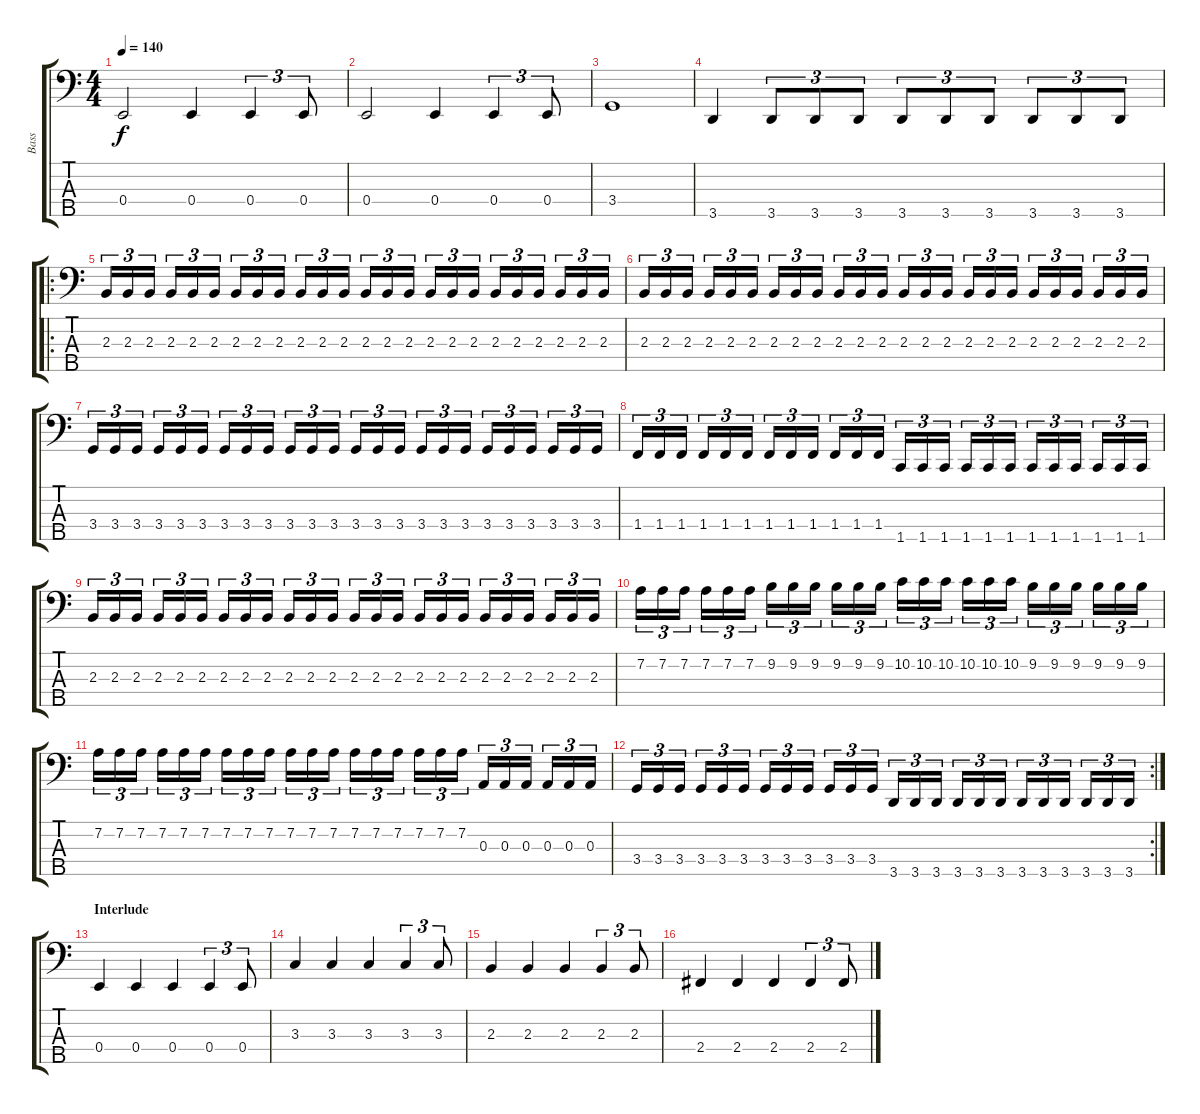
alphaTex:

\track ("Bass" "Bass") {instrument electricbassfinger}
\staff {score tabs}
\tuning (G2 D2 A1 E1 B0) {hide}
\ts (4 4)
\tempo 140
\clef f4
\ks c
0.4.2{dy f instrument electricbassfinger} 0.4.4 0.4.4{tu (3 2)} 0.4.8{tu (3 2)} |
0.4.2 0.4.4 0.4.4{tu (3 2)} 0.4.8{tu (3 2)} |
3.4.1 |
3.5.4 3.5.8{tu (3 2)} 3.5.8{tu (3 2)} 3.5.8{tu (3 2)} 3.5.8{tu (3 2)} 3.5.8{tu (3 2)} 3.5.8{tu (3 2)} 3.5.8{tu (3 2)} 3.5.8{tu (3 2)} 3.5.8{tu (3 2)} |
\ro
2.3.16{tu (3 2) volume 15 instrument electricbasspick} 2.3.16{tu (3 2)} 2.3.16{tu (3 2)} 2.3.16{tu (3 2)} 2.3.16{tu (3 2)} 2.3.16{tu (3 2)} 2.3.16{tu (3 2)} 2.3.16{tu (3 2)} 2.3.16{tu (3 2)} 2.3.16{tu (3 2)} 2.3.16{tu (3 2)} 2.3.16{tu (3 2)} 2.3.16{tu (3 2)} 2.3.16{tu (3 2)} 2.3.16{tu (3 2)} 2.3.16{tu (3 2)} 2.3.16{tu (3 2)} 2.3.16{tu (3 2)} 2.3.16{tu (3 2)} 2.3.16{tu (3 2)} 2.3.16{tu (3 2)} 2.3.16{tu (3 2)} 2.3.16{tu (3 2)} 2.3.16{tu (3 2)} |
2.3.16{tu (3 2)} 2.3.16{tu (3 2)} 2.3.16{tu (3 2)} 2.3.16{tu (3 2)} 2.3.16{tu (3 2)} 2.3.16{tu (3 2)} 2.3.16{tu (3 2)} 2.3.16{tu (3 2)} 2.3.16{tu (3 2)} 2.3.16{tu (3 2)} 2.3.16{tu (3 2)} 2.3.16{tu (3 2)} 2.3.16{tu (3 2)} 2.3.16{tu (3 2)} 2.3.16{tu (3 2)} 2.3.16{tu (3 2)} 2.3.16{tu (3 2)} 2.3.16{tu (3 2)} 2.3.16{tu (3 2)} 2.3.16{tu (3 2)} 2.3.16{tu (3 2)} 2.3.16{tu (3 2)} 2.3.16{tu (3 2)} 2.3.16{tu (3 2)} |
3.4.16{tu (3 2)} 3.4.16{tu (3 2)} 3.4.16{tu (3 2)} 3.4.16{tu (3 2)} 3.4.16{tu (3 2)} 3.4.16{tu (3 2)} 3.4.16{tu (3 2)} 3.4.16{tu (3 2)} 3.4.16{tu (3 2)} 3.4.16{tu (3 2)} 3.4.16{tu (3 2)} 3.4.16{tu (3 2)} 3.4.16{tu (3 2)} 3.4.16{tu (3 2)} 3.4.16{tu (3 2)} 3.4.16{tu (3 2)} 3.4.16{tu (3 2)} 3.4.16{tu (3 2)} 3.4.16{tu (3 2)} 3.4.16{tu (3 2)} 3.4.16{tu (3 2)} 3.4.16{tu (3 2)} 3.4.16{tu (3 2)} 3.4.16{tu (3 2)} |
1.4.16{tu (3 2)} 1.4.16{tu (3 2)} 1.4.16{tu (3 2)} 1.4.16{tu (3 2)} 1.4.16{tu (3 2)} 1.4.16{tu (3 2)} 1.4.16{tu (3 2)} 1.4.16{tu (3 2)} 1.4.16{tu (3 2)} 1.4.16{tu (3 2)} 1.4.16{tu (3 2)} 1.4.16{tu (3 2)} 1.5.16{tu (3 2)} 1.5.16{tu (3 2)} 1.5.16{tu (3 2)} 1.5.16{tu (3 2)} 1.5.16{tu (3 2)} 1.5.16{tu (3 2)} 1.5.16{tu (3 2)} 1.5.16{tu (3 2)} 1.5.16{tu (3 2)} 1.5.16{tu (3 2)} 1.5.16{tu (3 2)} 1.5.16{tu (3 2)} |
2.3.16{tu (3 2)} 2.3.16{tu (3 2)} 2.3.16{tu (3 2)} 2.3.16{tu (3 2)} 2.3.16{tu (3 2)} 2.3.16{tu (3 2)} 2.3.16{tu (3 2)} 2.3.16{tu (3 2)} 2.3.16{tu (3 2)} 2.3.16{tu (3 2)} 2.3.16{tu (3 2)} 2.3.16{tu (3 2)} 2.3.16{tu (3 2)} 2.3.16{tu (3 2)} 2.3.16{tu (3 2)} 2.3.16{tu (3 2)} 2.3.16{tu (3 2)} 2.3.16{tu (3 2)} 2.3.16{tu (3 2)} 2.3.16{tu (3 2)} 2.3.16{tu (3 2)} 2.3.16{tu (3 2)} 2.3.16{tu (3 2)} 2.3.16{tu (3 2)} |
7.2.16{tu (3 2)} 7.2.16{tu (3 2)} 7.2.16{tu (3 2)} 7.2.16{tu (3 2)} 7.2.16{tu (3 2)} 7.2.16{tu (3 2)} 9.2.16{tu (3 2)} 9.2.16{tu (3 2)} 9.2.16{tu (3 2)} 9.2.16{tu (3 2)} 9.2.16{tu (3 2)} 9.2.16{tu (3 2)} 10.2.16{tu (3 2)} 10.2.16{tu (3 2)} 10.2.16{tu (3 2)} 10.2.16{tu (3 2)} 10.2.16{tu (3 2)} 10.2.16{tu (3 2)} 9.2.16{tu (3 2)} 9.2.16{tu (3 2)} 9.2.16{tu (3 2)} 9.2.16{tu (3 2)} 9.2.16{tu (3 2)} 9.2.16{tu (3 2)} |
7.2.16{tu (3 2)} 7.2.16{tu (3 2)} 7.2.16{tu (3 2)} 7.2.16{tu (3 2)} 7.2.16{tu (3 2)} 7.2.16{tu (3 2)} 7.2.16{tu (3 2)} 7.2.16{tu (3 2)} 7.2.16{tu (3 2)} 7.2.16{tu (3 2)} 7.2.16{tu (3 2)} 7.2.16{tu (3 2)} 7.2.16{tu (3 2)} 7.2.16{tu (3 2)} 7.2.16{tu (3 2)} 7.2.16{tu (3 2)} 7.2.16{tu (3 2)} 7.2.16{tu (3 2)} 0.3.16{tu (3 2)} 0.3.16{tu (3 2)} 0.3.16{tu (3 2)} 0.3.16{tu (3 2)} 0.3.16{tu (3 2)} 0.3.16{tu (3 2)} |
\rc 2
3.4.16{tu (3 2)} 3.4.16{tu (3 2)} 3.4.16{tu (3 2)} 3.4.16{tu (3 2)} 3.4.16{tu (3 2)} 3.4.16{tu (3 2)} 3.4.16{tu (3 2)} 3.4.16{tu (3 2)} 3.4.16{tu (3 2)} 3.4.16{tu (3 2)} 3.4.16{tu (3 2)} 3.4.16{tu (3 2)} 3.5.16{tu (3 2)} 3.5.16{tu (3 2)} 3.5.16{tu (3 2)} 3.5.16{tu (3 2)} 3.5.16{tu (3 2)} 3.5.16{tu (3 2)} 3.5.16{tu (3 2)} 3.5.16{tu (3 2)} 3.5.16{tu (3 2)} 3.5.16{tu (3 2)} 3.5.16{tu (3 2)} 3.5.16{tu (3 2)} |
\section ("" "Interlude")
0.4.4{instrument electricbassfinger} 0.4.4 0.4.4 0.4.4{tu (3 2)} 0.4.8{tu (3 2)} |
3.3.4 3.3.4 3.3.4 3.3.4{tu (3 2)} 3.3.8{tu (3 2)} |
2.3.4 2.3.4 2.3.4 2.3.4{tu (3 2)} 2.3.8{tu (3 2)} |
2.4.4 2.4.4 2.4.4 2.4.4{tu (3 2)} 2.4.8{tu (3 2)}
